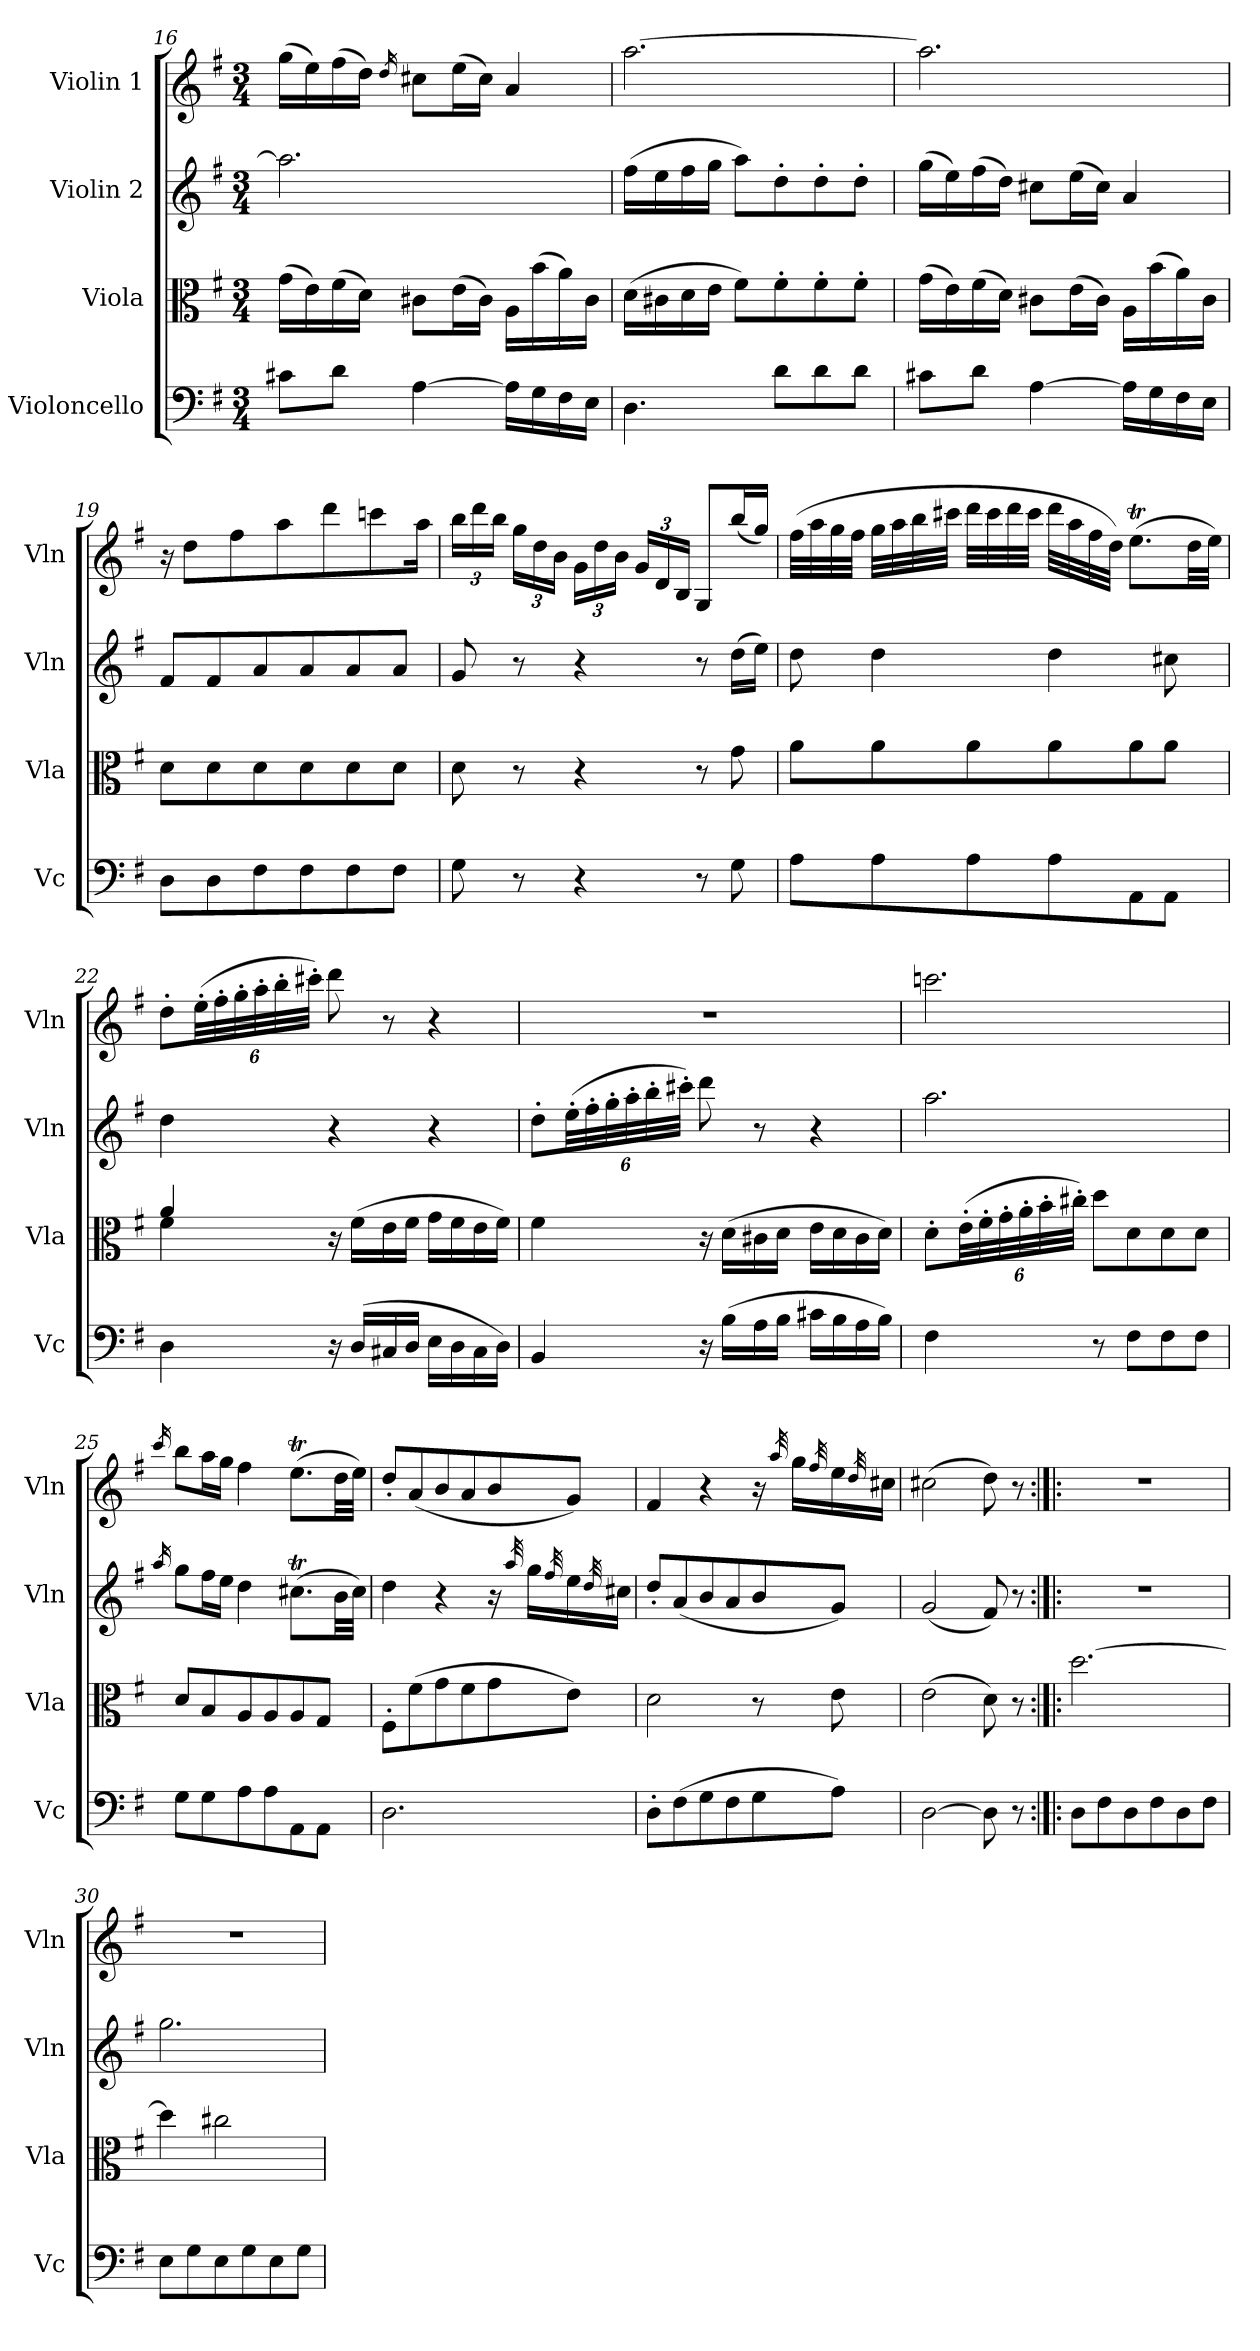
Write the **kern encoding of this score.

**kern	**kern	**kern	**kern
*part4	*part3	*part2	*part1
*staff4	*staff3	*staff2	*staff1
*I"Violoncello	*I"Viola	*I"Violin 2	*I"Violin 1
*I'Vc	*I'Vla	*I'Vln	*I'Vln
!!LO:LB:g=z
*clefF4	*clefC3	*clefG2	*clefG2
*k[f#]	*k[f#]	*k[f#]	*k[f#]
*M3/4	*M3/4	*M3/4	*M3/4
=16	=16	=16	=16
8c#X\L	(>16g\LL	2.aa\]	(16gg\LL
.	16e\)	.	16ee\)
8d\J	(>16f#\	.	(16ff#\
.	16d\JJ)	.	16dd\JJ)
.	.	.	16qdd/
[>4A\	8c#X\L	.	8cc#X\L
.	(16e\L	.	(16ee\L
.	16c#\JJ)	.	16cc#\JJ)
16A\LL]	16A\LL	.	4a/
16G\	(>16b\	.	.
16F#\	16a\)	.	.
16E\JJ	16c#\JJ	.	.
=17	=17	=17	=17
4.D\	(>16d\LL	(16ff#\LL	[>2.aa\
.	16c#X\	16ee\	.
.	16d\	16ff#\	.
.	16e\JJ	16gg\JJ	.
.	8f#\L)	8aa\L)	.
8d\L	8f#'\	8dd'\	.
8d\	8f#'\	8dd'\	.
8d\J	8f#'\J	8dd'\J	.
=18	=18	=18	=18
8c#X\L	(>16g\LL	(16gg\LL	2.aa\]
.	16e\)	16ee\)	.
8d\J	(>16f#\	(16ff#\	.
.	16d\JJ)	16dd\JJ)	.
[>4A\	8c#X\L	8cc#X\L	.
.	(16e\L	(16ee\L	.
.	16c#\JJ)	16cc#\JJ)	.
16A\LL]	16A\LL	4a/	.
16G\	(>16b\	.	.
16F#\	16a\)	.	.
16E\JJ	16c#\JJ	.	.
=19	=19	=19	=19
8D\L	8d\L	8f#/L	16r
.	.	.	8dd\L
8D\	8d\	8f#/	.
.	.	.	8ff#\
8F#\	8d\	8a/	.
.	.	.	8aa\
8F#\	8d\	8a/	.
.	.	.	8ddd\
8F#\	8d\	8a/	.
.	.	.	8cccn\
8F#\J	8d\J	8a/J	.
.	.	.	16aa\Jk
!!LO:PB:g=z
=20	=20	=20	=20
*	*	*	*Xbrackettup
8G\	8d\	8g/	24bb\LL
.	.	.	24ddd\
.	.	.	24bb\JJ
8r	8r	8r	24gg\LL
.	.	.	24dd\
.	.	.	24b\JJ
4r	4r	4r	24g\LL
.	.	.	24dd\
.	.	.	24b\JJ
.	.	.	24g/LL
.	.	.	24d/
.	.	.	24B/JJ
8r	8r	8r	8G/L
8G\	8g\	(16dd\LL	(16bb/L
.	.	16ee\JJ)	16gg/JJ)
=21	=21	=21	=21
8A\L	8a\L	8dd\	(32ff#\LLL
.	.	.	32aa\
.	.	.	32gg\
.	.	.	32ff#\JJJ
8A\	8a\	4dd\	32gg\LLL
.	.	.	32aa\
.	.	.	32bb\
.	.	.	32ccc#X\JJJ
8A\	8a\	.	32ddd\LLL
.	.	.	32ccc#\
.	.	.	32ddd\
.	.	.	32ccc#\JJJ
8A\	8a\	4dd\	32ddd\LLL
.	.	.	32aa\
.	.	.	32ff#\
.	.	.	32dd\JJJ)
8AA\	8a\	.	(8.eeT\L
8AA\J	8a\J	8cc#X\	.
.	.	.	32dd\LL
.	.	.	32ee\JJJ)
!!LO:LB:g=z
=22	=22	=22	=22
*	*^	*	*
4D\	4a/	4f#\	4dd\	8dd'\L
.	.	.	.	(48ee'\LL
.	.	.	.	48ff#'\
.	.	.	.	48gg'\
.	.	.	.	48aa'\
.	.	.	.	48bb'\
.	.	.	.	48ccc#X'\JJJ)
16r	16r	4ryy	4r	8ddd\
(>16D/LL	(16f#\LL	.	.	.
16C#X/	16e\	.	.	8r
16D/JJ	16f#\JJ	.	.	.
16E\LL	16g\LL	4ryy	4r	4r
16D\	16f#\	.	.	.
16C#\	16e\	.	.	.
16D\JJ)	16f#\JJ)	.	.	.
*	*v	*v	*	*
=23	=23	=23	=23
4BB/	4f#\	8dd'\L	2.r
*	*	*Xbrackettup	*
.	.	(48ee'\LL	.
.	.	48ff#'\	.
.	.	48gg'\	.
.	.	48aa'\	.
.	.	48bb'\	.
.	.	48ccc#X'\JJJ)	.
16r	16r	8ddd\	.
(>16B\LL	(16d\LL	.	.
16A\	16c#X\	8r	.
16B\JJ	16d\JJ	.	.
16c#X\LL	16e\LL	4r	.
16B\	16d\	.	.
16A\	16c#\	.	.
16B\JJ)	16d\JJ)	.	.
=24	=24	=24	=24
4F#\	8d'\L	2.aa\	2.cccn\
*	*Xbrackettup	*	*
.	(48e'\LL	.	.
.	48f#'\	.	.
.	48g'\	.	.
.	48a'\	.	.
.	48b'\	.	.
.	48cc#X'\JJJ)	.	.
8r	8dd\L	.	.
8F#\L	8d\	.	.
8F#\	8d\	.	.
8F#\J	8d\J	.	.
!!LO:LB:g=z
=25	=25	=25	=25
.	.	16qaa/	16qccc/
8G\L	8d/L	8gg\L	8bb\L
8G\	8B/	16ff#\L	16aa\L
.	.	16ee\JJ	16gg\JJ
8A\	8A/	4dd\	4ff#\
8A\	8A/	.	.
8AA\	8A/	(8.cc#Xt\L	(8.eeT\L
8AA\J	8G/J	.	.
.	.	32b\LL	32dd\LL
.	.	32cc#\JJJ)	32ee\JJJ)
=26	=26	=26	=26
2.D\	8F#'\L	4dd\	8dd'/L
.	(8f#\	.	(8a/
.	8g\	4r	8b/
.	8f#\	.	8a/
.	8g\	16r	8b/
.	.	32qaa/	.
.	.	16gg\LL	.
.	.	32qff#/	.
.	8e\J)	16ee\	8g/J)
.	.	32qdd/	.
.	.	16cc#X\JJ	.
=27	=27	=27	=27
8D'\L	2d\	8dd'/L	4f#/
(>8F#\	.	(8a/	.
8G\	.	8b/	4r
8F#\	.	8a/	.
8G\	8r	8b/	16r
.	.	.	32qaa/
.	.	.	16gg\LL
.	.	.	32qff#/
8A\J)	8e\	8g/J)	16ee\
.	.	.	32qdd/
.	.	.	16cc#X\JJ
=28	=28	=28	=28
[>2D\	(2e\	(2g/	(2cc#X\
8D\]	8d\)	8f#/)	8dd\)
8r	8r	8r	8r
!!LO:LB:g=z
=29:|!|:	=29:|!|:	=29:|!|:	=29:|!|:
8D\L	[>2.dd\	2.r	2.r
8F#\	.	.	.
8D\	.	.	.
8F#\	.	.	.
8D\	.	.	.
8F#\J	.	.	.
=30	=30	=30	=30
8E\L	4dd\]	2.gg\	2.r
8G\	.	.	.
8E\	2cc#X\	.	.
8G\	.	.	.
8E\	.	.	.
8G\J	.	.	.
=	=	=	=
*-	*-	*-	*-
